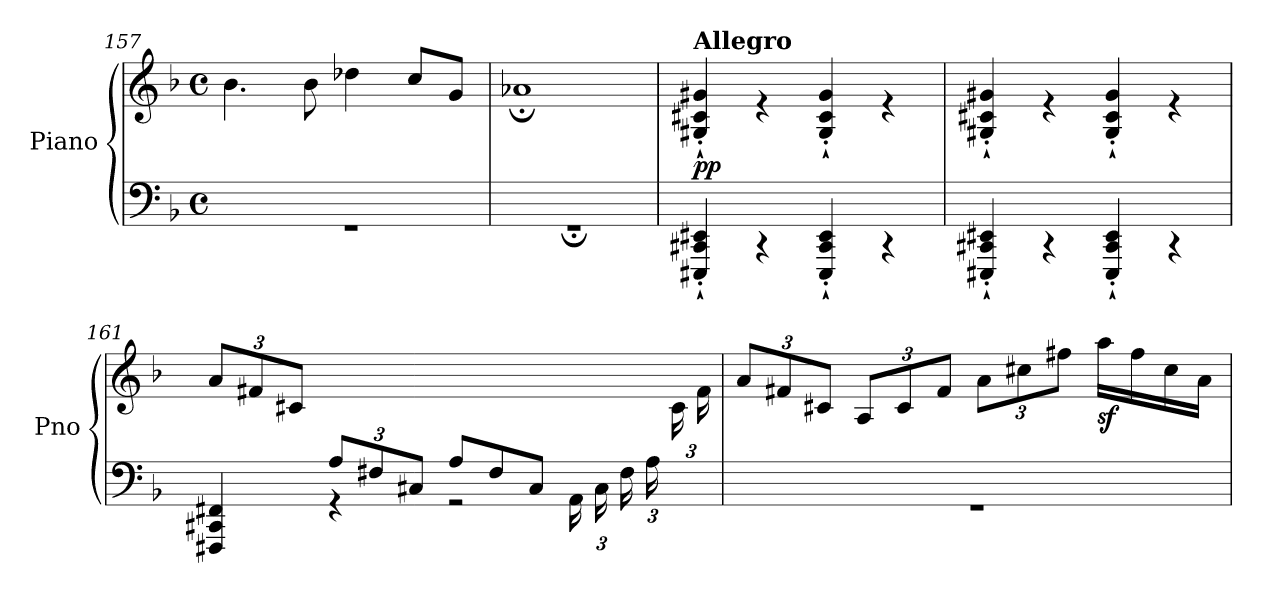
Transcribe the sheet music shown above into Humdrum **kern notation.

**kern	**kern	**dynam
*part1	*part1	*part1
*staff2	*staff1	*staff1/2
*I"Piano	*	*
*I'Pno	*	*
*clefF4	*clefG2	*
*k[b-]	*k[b-]	*
*M4/4	*M4/4	*
*met(c)	*met(c)	*
=157	=157	=157
*^	*^	*
1ryy	1r	1ryy	4.b-\	.
.	.	.	8b-\	.
.	.	.	4dd-X\	.
.	.	.	8cc/L	.
.	.	.	8g/J	.
=158	=158	=158	=158	=158
1ryy	1r;<	1ryy	1a-X;<	.
=159	=159	=159	=159	=159
!	!	!LO:TX:a:B:t=Allegro	!	!
!	!	!	!	!LO:DY:b
1ryy	4EEE#X/'` 4CC#X/'` 4EE#X/'`	1ryy	4G#X/'` 4c#X/'` 4g#X/'`	pp
.	4r	.	4r	.
.	4EEE#/'` 4CC#/'` 4EE#/'`	.	4G#/'` 4c#/'` 4g#/'`	.
.	4r	.	4r	.
=160	=160	=160	=160	=160
1ryy	4EEE#X/'` 4CC#X/'` 4EE#X/'`	1ryy	4G#X/'` 4c#X/'` 4g#X/'`	.
.	4r	.	4r	.
.	4EEE#/'` 4CC#/'` 4EE#/'`	.	4G#/'` 4c#/'` 4g#/'`	.
.	4r	.	4r	.
!!LO:LB:g=z	!!
=161	=161	=161	=161	=161
*	*^	*	*	*
*	*	*	*	*Xbrackettup	*
!	!	!	!	!	!LO:DY:b
1ryy	4FFF#X/ 4CC#X/ 4FF#X/	4ryy	1ryy	12a/L	other-dynamics
.	.	.	.	12f#X/	.
.	.	.	.	12c#X/J	.
*	*	*Xbrackettup	*	*	*
.	4rGG	12A/L	.	3%2ryy	.
.	.	12F#X/	.	.	.
.	.	12C#X/J	.	.	.
*	*	*Xtuplet	*	*	*
.	2rGG	12A/L	.	.	.
.	.	12F#/	.	.	.
.	.	12C#/J	.	.	.
*	*	*tuplet	*	*	*
.	.	24AA\	.	.	.
.	.	24C#\	.	.	.
.	.	24F#\	.	.	.
.	.	24A\	.	.	.
.	.	12ryy	.	24c#\	.
.	.	.	.	24f#\	.
*	*v	*v	*	*	*
=162	=162	=162	=162	=162
1ryy	1r	1ryy	12a/L	.
.	.	.	12f#X/	.
.	.	.	12c#X/J	.
.	.	.	12A/L	.
.	.	.	12c#/	.
.	.	.	12f#/J	.
.	.	.	12a\L	.
.	.	.	12cc#X\	.
.	.	.	12ff#X\J	.
!	!	!	!	!LO:DY:b
.	.	.	16aa\LL	sf
.	.	.	16ff#\	.
.	.	.	16cc#\	.
.	.	.	16a\JJ	.
*v	*v	*	*	*
*	*v	*v	*
=	=	=
*-	*-	*-
